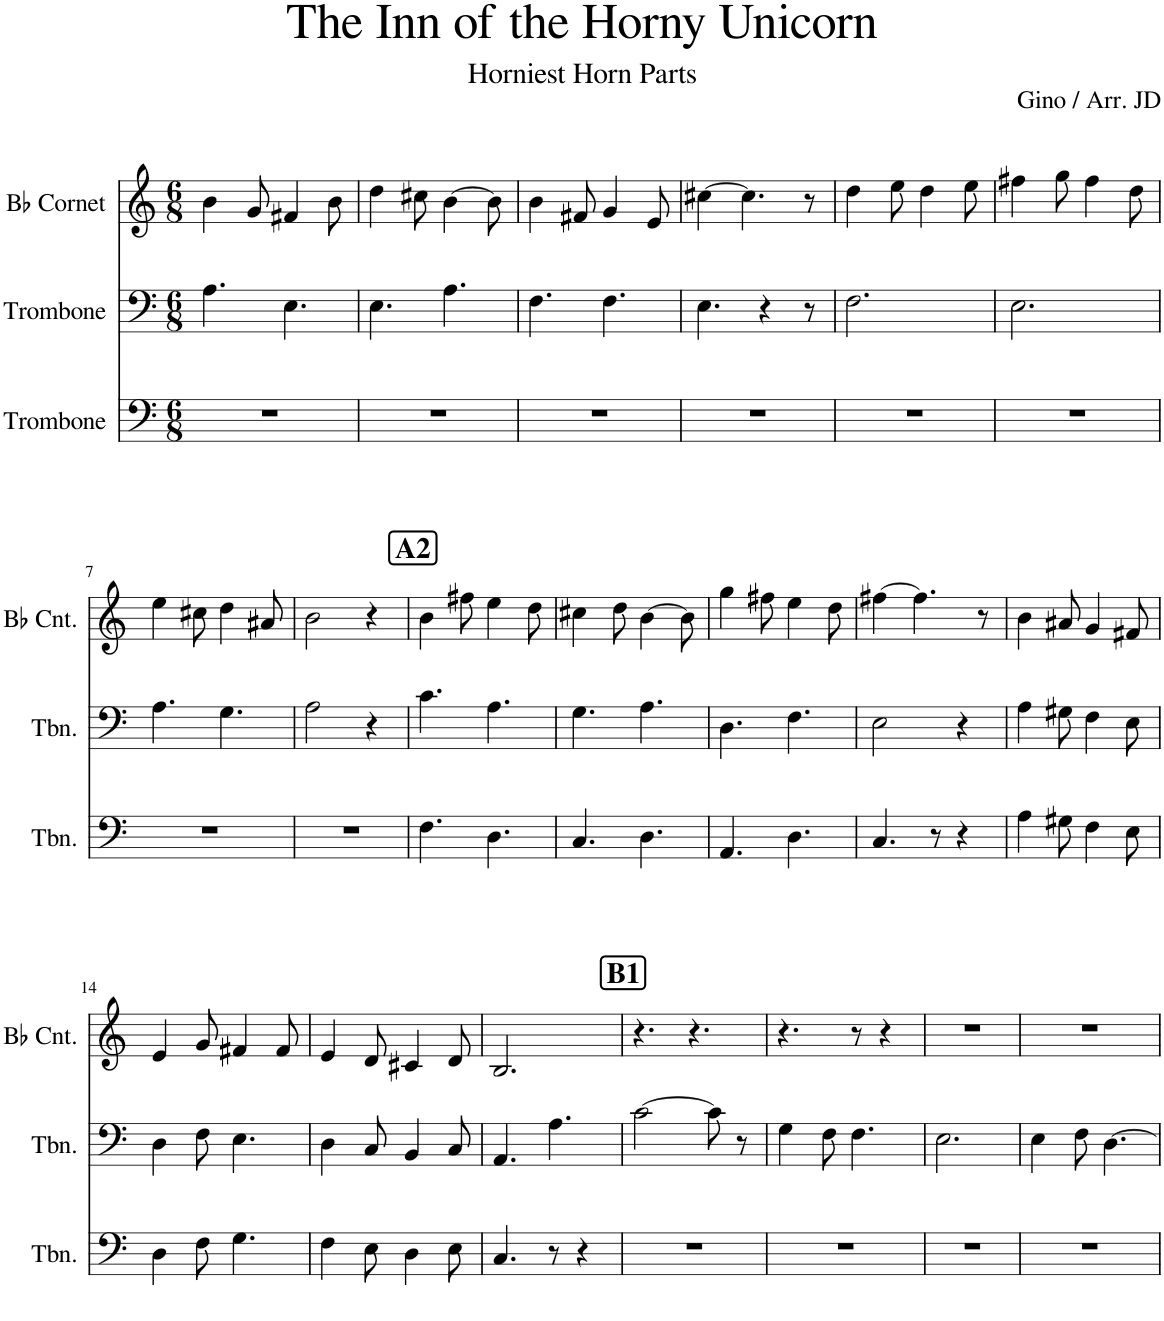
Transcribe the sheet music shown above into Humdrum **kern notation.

**kern	**kern	**kern
*part3	*part2	*part1
*staff3	*staff2	*staff1
*I"Trombone	*I"Trombone	*I"Bb Cornet
*I'Tbn.	*I'Tbn.	*I'Bb Cnt.
*clefF4	*clefF4	*clefG2
*	*	*Trd1c2
*k[]	*k[]	*k[]
*M6/8	*M6/8	*M6/8
=1	=1	=1
2.r	4.A\	4b\
.	.	8g/
.	4.E\	4f#X/
.	.	8b\
=2	=2	=2
2.r	4.E\	4dd\
.	.	8cc#X\
.	4.A\	[4b\
.	.	8b\]
=3	=3	=3
2.r	4.F\	4b\
.	.	8f#X/
.	4.F\	4g/
.	.	8e/
=4	=4	=4
2.r	4.E\	[4cc#X\
.	.	4.cc#\]
.	4r	.
.	8r	8r
=5	=5	=5
2.r	2.F\	4dd\
.	.	8ee\
.	.	4dd\
.	.	8ee\
=6	=6	=6
2.r	2.E\	4ff#X\
.	.	8gg\
.	.	4ff#\
.	.	8dd\
!!LO:LB:g=z
=7	=7	=7
2.r	4.A\	4ee\
.	.	8cc#X\
.	4.G\	4dd\
.	.	8a#X/
=8	=8	=8
2.r	2A\	2b\
.	4r	4r
!!LO:REH:place=s1:a:B:cj:fs=14:t=A2
=9	=9	=9
4.F\	4.c\	4b\
.	.	8ff#X\
4.D\	4.A\	4ee\
.	.	8dd\
=10	=10	=10
4.C/	4.G\	4cc#X\
.	.	8dd\
4.D\	4.A\	[4b\
.	.	8b\]
=11	=11	=11
4.AA/	4.D\	4gg\
.	.	8ff#X\
4.D\	4.F\	4ee\
.	.	8dd\
=12	=12	=12
4.C/	2E\	[4ff#X\
.	.	4.ff#\]
8r	.	.
4r	4r	.
.	.	8r
=13	=13	=13
4A\	4A\	4b\
8G#X\	8G#X\	8a#X/
4F\	4F\	4g/
8E\	8E\	8f#X/
!!LO:LB:g=z
=14	=14	=14
4D\	4D\	4e/
8F\	8F\	8g/
4.G\	4.E\	4f#X/
.	.	8f#/
=15	=15	=15
4F\	4D\	4e/
8E\	8C/	8d/
4D\	4BB/	4c#X/
8E\	8C/	8d/
=16	=16	=16
4.C/	4.AA/	2.B/
8r	4.A\	.
4r	.	.
!!LO:REH:place=s1:a:B:cj:fs=14:t=B1
=17	=17	=17
2.r	[2c\	4.r
.	.	4.r
.	8c\]	.
.	8r	.
=18	=18	=18
2.r	4G\	4.r
.	8F\	.
.	4.F\	8r
.	.	4r
=19	=19	=19
2.r	2.E\	2.r
=20	=20	=20
2.r	4E\	2.r
.	8F\	.
.	[4.D\	.
=	=	=
*-	*-	*-
